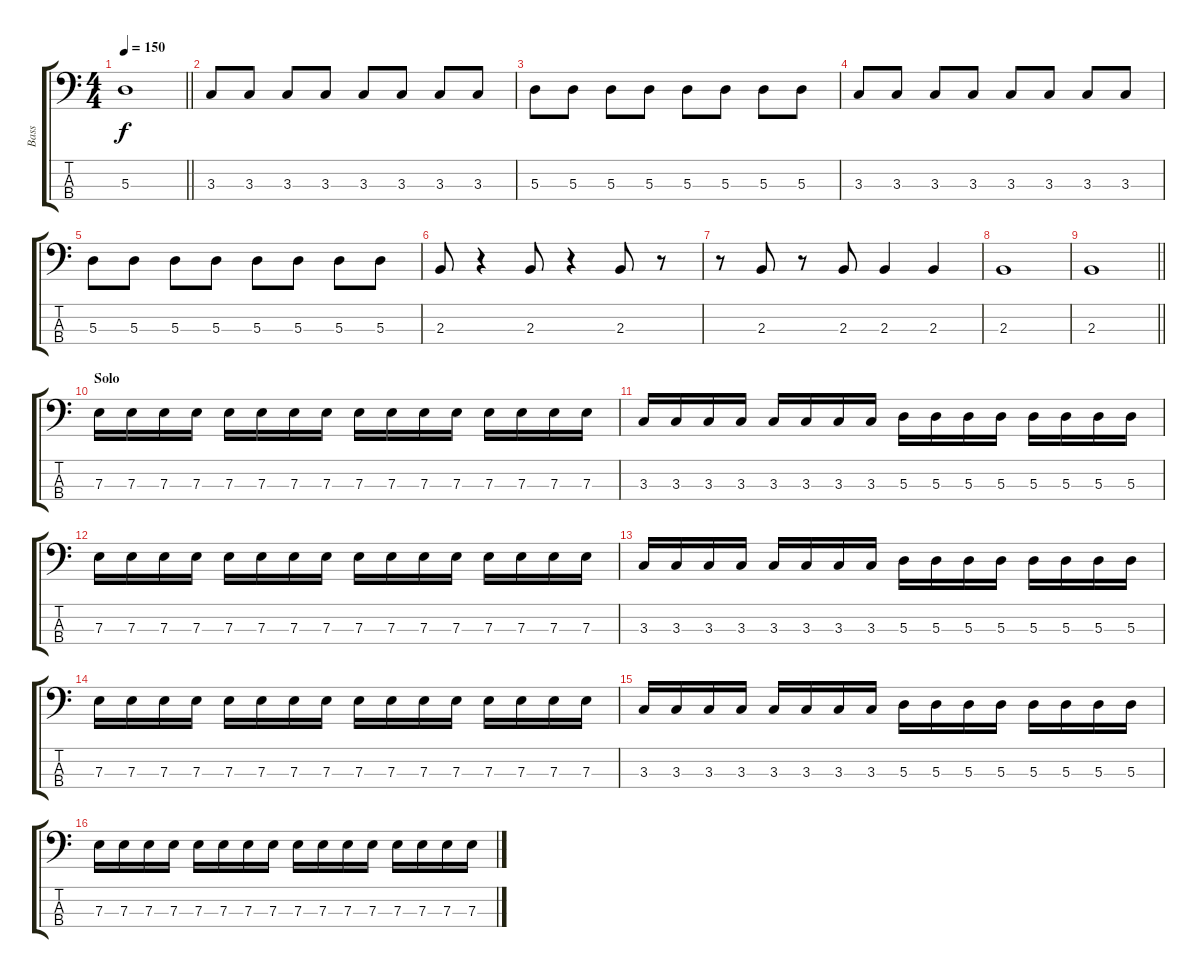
\track ("Bass" "Bass") {instrument electricbasspick}
\staff {score tabs}
\tuning (G2 D2 A1 E1) {hide}
\ts (4 4)
\tempo 150
\clef f4
\barLineRight lightlight
\ks c
5.3{t}.1{dy f} |
\section ("" "")
3.3.8 3.3.8 3.3.8 3.3.8 3.3.8 3.3.8 3.3.8 3.3.8 |
5.3.8 5.3.8 5.3.8 5.3.8 5.3.8 5.3.8 5.3.8 5.3.8 |
3.3.8 3.3.8 3.3.8 3.3.8 3.3.8 3.3.8 3.3.8 3.3.8 |
5.3.8 5.3.8 5.3.8 5.3.8 5.3.8 5.3.8 5.3.8 5.3.8 |
2.3.8 r.4 2.3.8 r.4 2.3.8 r.8 |
r.8 2.3.8 r.8 2.3.8 2.3.4 2.3.4 |
2.3.1 |
\barLineRight lightlight
2.3.1 |
\section ("" "Solo")
7.3.16 7.3.16 7.3.16 7.3.16 7.3.16 7.3.16 7.3.16 7.3.16 7.3.16 7.3.16 7.3.16 7.3.16 7.3.16 7.3.16 7.3.16 7.3.16 |
3.3.16 3.3.16 3.3.16 3.3.16 3.3.16 3.3.16 3.3.16 3.3.16 5.3.16 5.3.16 5.3.16 5.3.16 5.3.16 5.3.16 5.3.16 5.3.16 |
7.3.16 7.3.16 7.3.16 7.3.16 7.3.16 7.3.16 7.3.16 7.3.16 7.3.16 7.3.16 7.3.16 7.3.16 7.3.16 7.3.16 7.3.16 7.3.16 |
3.3.16 3.3.16 3.3.16 3.3.16 3.3.16 3.3.16 3.3.16 3.3.16 5.3.16 5.3.16 5.3.16 5.3.16 5.3.16 5.3.16 5.3.16 5.3.16 |
7.3.16 7.3.16 7.3.16 7.3.16 7.3.16 7.3.16 7.3.16 7.3.16 7.3.16 7.3.16 7.3.16 7.3.16 7.3.16 7.3.16 7.3.16 7.3.16 |
3.3.16 3.3.16 3.3.16 3.3.16 3.3.16 3.3.16 3.3.16 3.3.16 5.3.16 5.3.16 5.3.16 5.3.16 5.3.16 5.3.16 5.3.16 5.3.16 |
7.3.16 7.3.16 7.3.16 7.3.16 7.3.16 7.3.16 7.3.16 7.3.16 7.3.16 7.3.16 7.3.16 7.3.16 7.3.16 7.3.16 7.3.16 7.3.16
